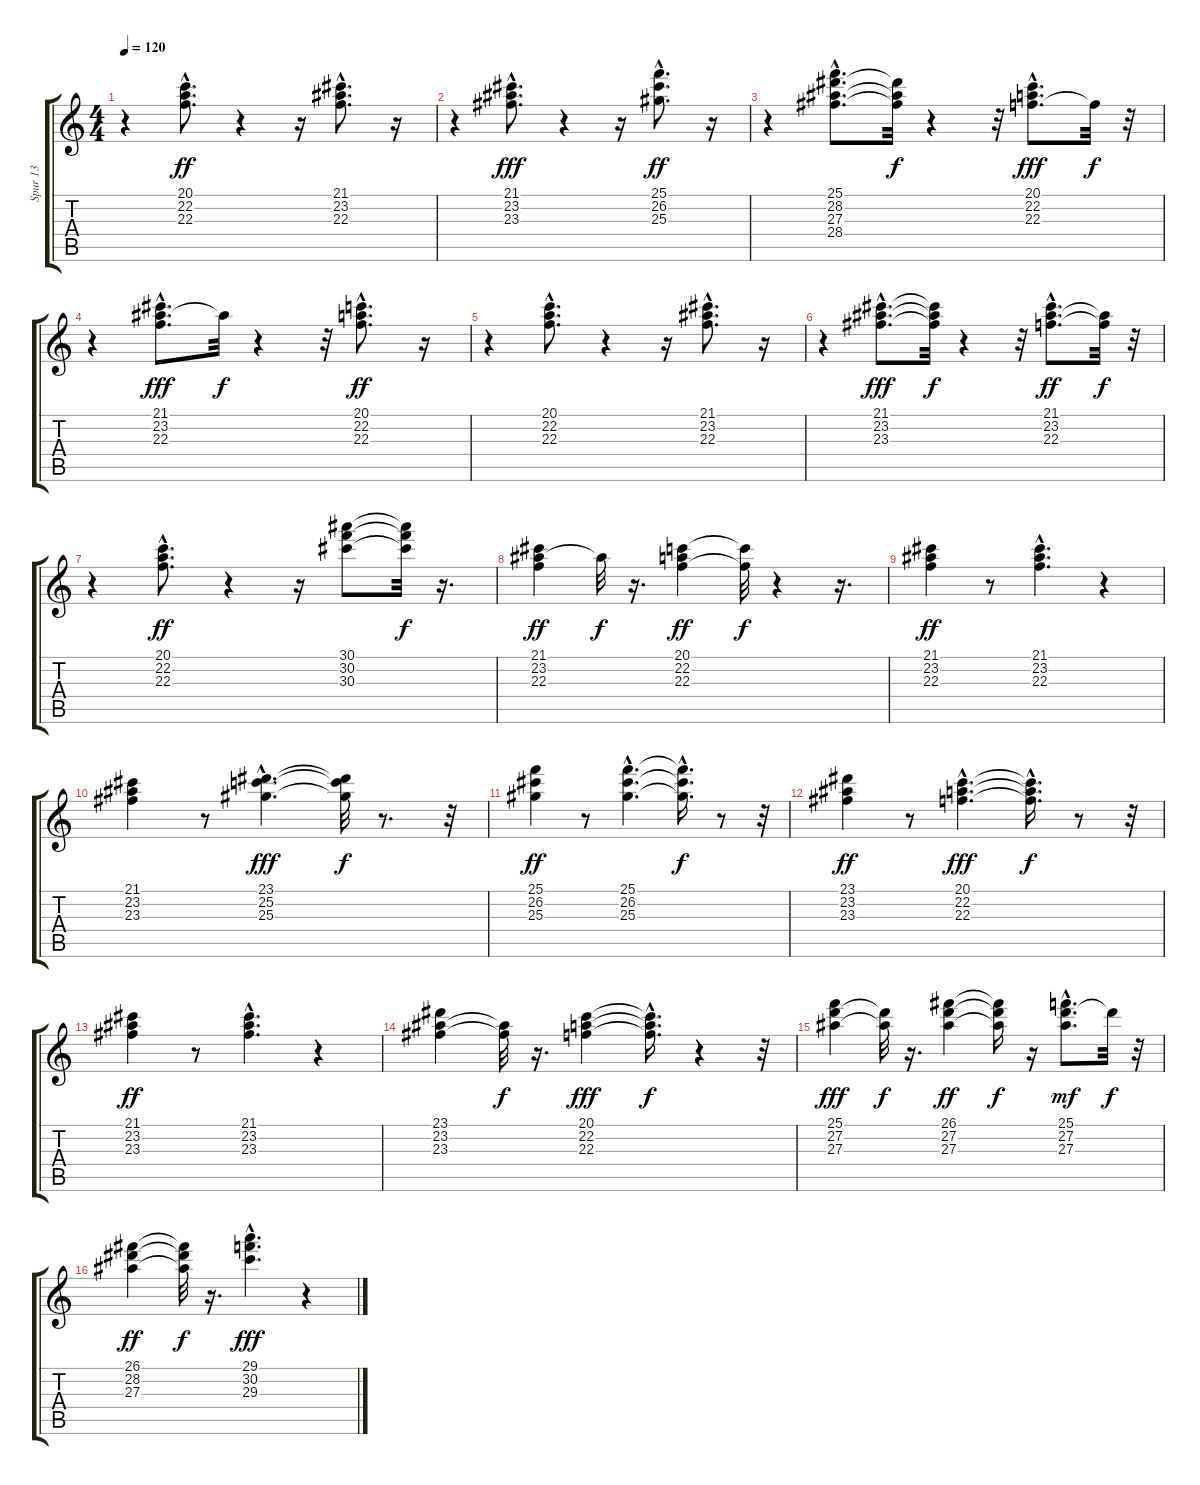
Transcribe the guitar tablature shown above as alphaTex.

\track ("Spur 13" "Spur 13") {instrument rockorgan}
\staff {score tabs}
\tuning (E4 B3 G3 D3 A2 E2) {hide}
\ts (4 4)
\tempo 120
\clef g2
\ks c
r.4{dy f} (20.1{hac} 22.2{hac} 22.3{hac}).8{d dy ff} r.4 r.16 (21.1{hac} 23.2{hac} 22.3{hac}).8{d} r.16 |
r.4 (21.1{hac} 23.2{hac} 23.3{hac}).8{d dy fff} r.4 r.16 (25.1{hac} 26.2{hac} 25.3{hac}).8{d dy ff} r.16 |
r.4 (25.1{hac} 28.2{hac} 27.3{hac} 28.4{hac}).8{d} (28.2{t} 27.3{t} 28.4{t}).32{dy f} r.4 r.32 (20.1{hac} 22.2{hac} 22.3{hac}).8{d dy fff} 22.3{t}.32{dy f} r.32 |
r.4 (21.1{hac} 23.2{hac} 22.3{hac}).8{d dy fff} 23.2{t}.32{dy f} r.4 r.32 (20.1{hac} 22.2{hac} 22.3{hac}).8{d dy ff} r.16 |
r.4 (20.1{hac} 22.2 22.3{hac}).8{d} r.4 r.16 (21.1{hac} 23.2{hac} 22.3{hac}).8{d} r.16 |
r.4 (21.1{hac} 23.2{hac} 23.3{hac}).8{d dy fff} (21.1{t} 23.2{t} 23.3{t}).32{dy f} r.4 r.32 (21.1{hac} 23.2{hac} 22.3{hac}).8{d dy ff} (23.2{t} 22.3{t}).32{dy f} r.32 |
r.4 (20.1 22.2{hac} 22.3).8{d dy ff} r.4 r.16 (30.1 30.2 30.3).8 (30.1{t} 30.2{t} 30.3{t}).32{dy f} r.16{d} |
(21.1 23.2 22.3).4{dy ff instrument rockorgan} 23.2{t}.32{dy f} r.16{d} (20.1 22.2 22.3).4{dy ff} (20.1{t} 22.3{t}).32{dy f} r.4 r.16{d} |
(21.1 23.2 22.3).4{dy ff} r.8 (21.1{hac} 23.2 22.3{hac}).4{d} r.4 |
(21.1 23.2 23.3).4 r.8 (23.1{hac} 25.2{hac} 25.3{hac}).4{d dy fff} (23.1{t} 25.2{t} 25.3{t}).32{dy f} r.8{d} r.32 |
(25.1 26.2 25.3).4{dy ff} r.8 (25.1{hac} 26.2{hac} 25.3{hac}).4{d} (25.1{t} 26.2{hac t} 25.3{hac t}).16{d dy f} r.8 r.32 |
(23.1 23.2 23.3).4{dy ff} r.8 (20.1{hac} 22.2{hac} 22.3{hac}).4{d dy fff} (20.1{t} 22.2{hac t} 22.3{t}).16{d dy f} r.8 r.32 |
(21.1 23.2 23.3).4{dy ff} r.8 (21.1{hac} 23.2{hac} 23.3{hac}).4{d} r.4 |
(23.1 23.2 23.3).4 (23.2{t} 23.3{t}).32{dy f} r.16{d} (20.1 22.2 22.3).4{dy fff} (20.1{hac t} 22.2{hac t} 22.3{hac t}).16{d dy f} r.4 r.32 |
(25.1 27.2 27.3).4{dy fff} (27.2{t} 27.3{t}).32{dy f} r.16{d} (26.1 27.2 27.3).4{dy ff} (26.1{t} 27.2{t} 27.3{t}).16{dy f} r.16 (25.1{hac} 27.2{hac} 27.3{hac}).8{d dy mf} 27.2{t}.32{dy f} r.32 |
(26.1 28.2 27.3).4{dy ff} (26.1{t} 28.2{t} 27.3{t}).32{dy f} r.16{d} (29.1 30.2 29.3{hac}).4{d dy fff} r.4
